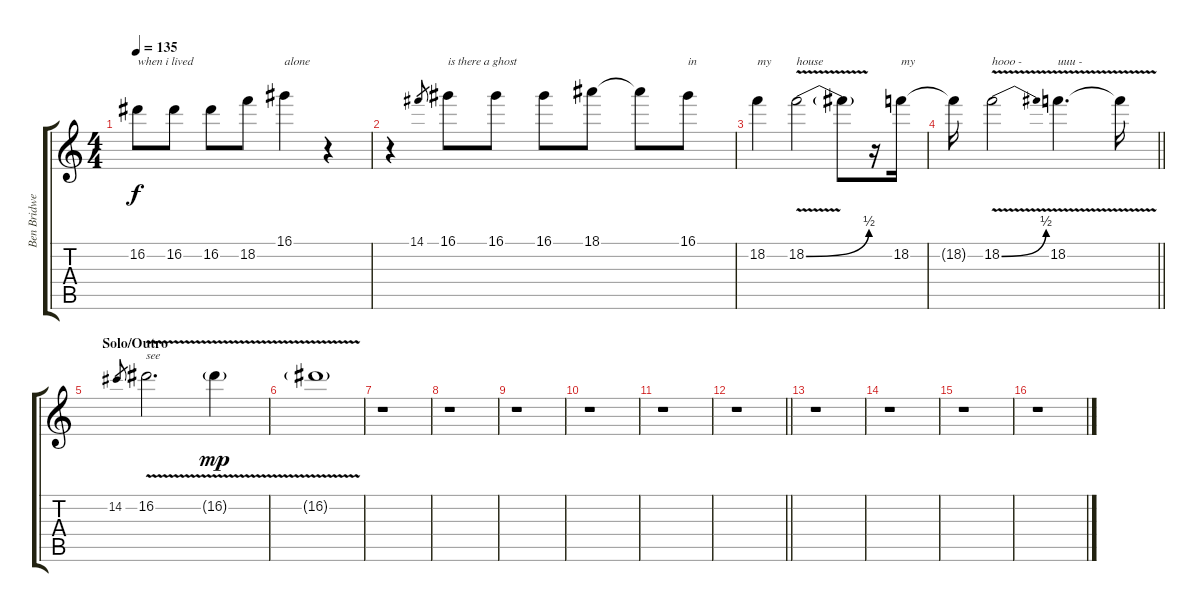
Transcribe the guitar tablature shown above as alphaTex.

\track ("Ben Bridwell (Vocals)" "Ben Bridwe") {instrument electricguitarjazz}
\staff {score tabs}
\tuning (E4 B3 G3 D3 A2 E2) {hide}
\ts (4 4)
\tempo 135
\clef g2
\ks c
16.2.8{txt "when i lived" dy f} 16.2.8 16.2.8 18.2.8 16.1.4{txt "alone"} r.4 |
r.4 14.1.8{gr} 16.1.8{txt "is there a ghost"} 16.1.8 16.1.8 18.1.8 18.1{t}.8 16.1.8{txt "in"} |
18.2.4{txt "my"} 18.2{be (bend 0 0 60 2) v}.2{txt "house"} 18.2{t}.8 r.16 18.2.16{txt "my"} |
\barLineRight lightlight
18.2{t}.16 18.2{be (bend 0 0 60 2) v}.2{txt "hooo -"} 18.2{v}.4{d txt "uuu -"} 18.2{t}.16 |
\section ("" "Solo/Outro")
14.2.8{gr} 16.2{v}.2{d txt "see"} 16.2{v g}.4{dy mp} |
16.2{v g}.1 |
r.1 |
r.1 |
r.1 |
r.1 |
r.1 |
\barLineRight lightlight
r.1 |
\section ("" "")
r.1 |
r.1 |
r.1 |
r.1
